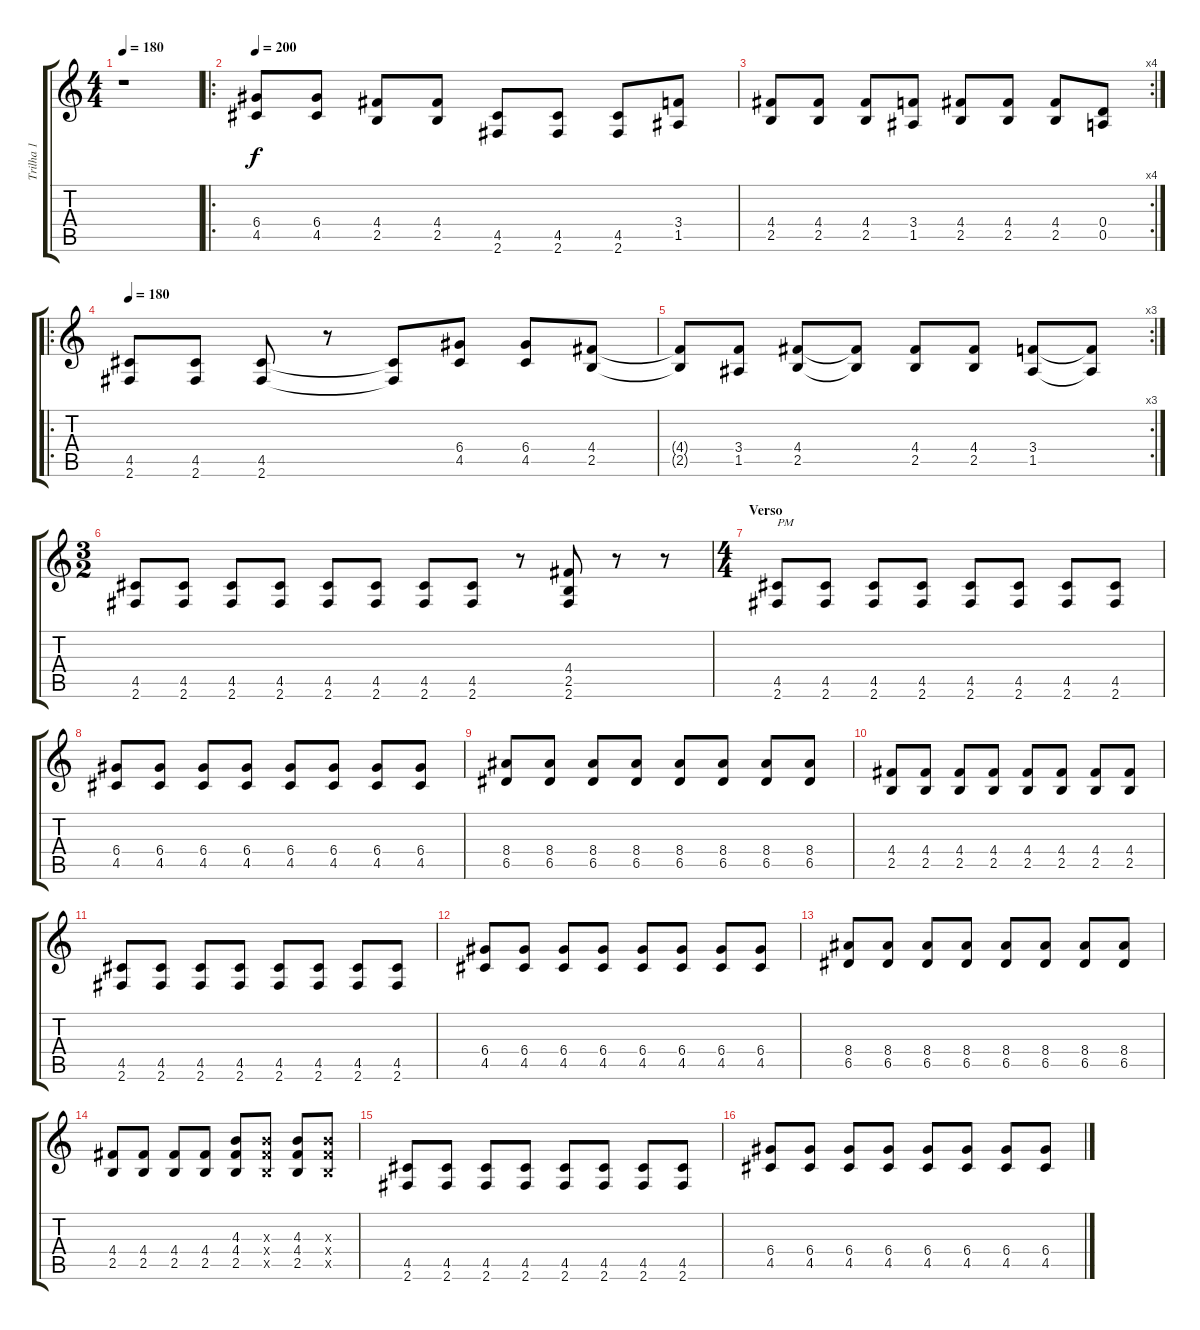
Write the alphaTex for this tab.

\track ("Trilha 1" "Trilha 1") {instrument overdrivenguitar}
\staff {score tabs}
\tuning (E4 B3 G3 D3 A2 E2) {hide}
\ts (4 4)
\tempo 180
\clef g2
\ks c
r.1{dy f instrument overdrivenguitar} |
\ro
\tempo 200
(6.4 4.5).8{instrument electricguitarmuted} (6.4 4.5).8 (4.4 2.5).8 (4.4 2.5).8 (4.5 2.6).8 (4.5 2.6).8 (4.5 2.6).8 (3.4 1.5).8 |
\rc 4
(4.4 2.5).8 (4.4 2.5).8 (4.4 2.5).8 (3.4 1.5).8 (4.4 2.5).8 (4.4 2.5).8 (4.4 2.5).8 (0.4 0.5).8 |
\ro
\tempo 180
(4.5 2.6).8{instrument overdrivenguitar} (4.5 2.6).8 (4.5 2.6).8 r.8 (4.5{t} 2.6{t}).8 (6.4 4.5).8 (6.4 4.5).8 (4.4 2.5).8 |
\rc 3
(4.4{t} 2.5{t}).8 (3.4 1.5).8 (4.4 2.5).8 (4.4{t} 2.5{t}).8 (4.4 2.5).8 (4.4 2.5).8 (3.4 1.5).8 (3.4{t} 1.5{t}).8 |
\ts (3 2)
(4.5 2.6).8 (4.5 2.6).8 (4.5 2.6).8 (4.5 2.6).8 (4.5 2.6).8 (4.5 2.6).8 (4.5 2.6).8 (4.5 2.6).8 r.8 (4.4 2.5 2.6).8 r.8 r.8 |
\ts (4 4)
\section ("" "Verso")
(4.5 2.6).8{txt "PM" instrument electricguitarmuted} (4.5 2.6).8 (4.5 2.6).8 (4.5 2.6).8 (4.5 2.6).8 (4.5 2.6).8 (4.5 2.6).8 (4.5 2.6).8 |
(6.4 4.5).8 (6.4 4.5).8 (6.4 4.5).8 (6.4 4.5).8 (6.4 4.5).8 (6.4 4.5).8 (6.4 4.5).8 (6.4 4.5).8 |
(8.4 6.5).8 (8.4 6.5).8 (8.4 6.5).8 (8.4 6.5).8 (8.4 6.5).8 (8.4 6.5).8 (8.4 6.5).8 (8.4 6.5).8 |
(4.4 2.5).8 (4.4 2.5).8 (4.4 2.5).8 (4.4 2.5).8 (4.4 2.5).8 (4.4 2.5).8 (4.4 2.5).8 (4.4 2.5).8 |
(4.5 2.6).8 (4.5 2.6).8 (4.5 2.6).8 (4.5 2.6).8 (4.5 2.6).8 (4.5 2.6).8 (4.5 2.6).8 (4.5 2.6).8 |
(6.4 4.5).8 (6.4 4.5).8 (6.4 4.5).8 (6.4 4.5).8 (6.4 4.5).8 (6.4 4.5).8 (6.4 4.5).8 (6.4 4.5).8 |
(8.4 6.5).8 (8.4 6.5).8 (8.4 6.5).8 (8.4 6.5).8 (8.4 6.5).8 (8.4 6.5).8{instrument overdrivenguitar} (8.4 6.5).8 (8.4 6.5).8 |
(4.4 2.5).8 (4.4 2.5).8 (4.4 2.5).8 (4.4 2.5).8 (4.3 4.4 2.5).8 (4.3{x} 4.4{x} 2.5{x}).8 (4.3 4.4 2.5).8 (4.3{x} 4.4{x} 2.5{x}).8 |
(4.5 2.6).8{instrument electricguitarmuted} (4.5 2.6).8 (4.5 2.6).8 (4.5 2.6).8 (4.5 2.6).8 (4.5 2.6).8 (4.5 2.6).8 (4.5 2.6).8 |
(6.4 4.5).8 (6.4 4.5).8 (6.4 4.5).8 (6.4 4.5).8 (6.4 4.5).8 (6.4 4.5).8 (6.4 4.5).8 (6.4 4.5).8
